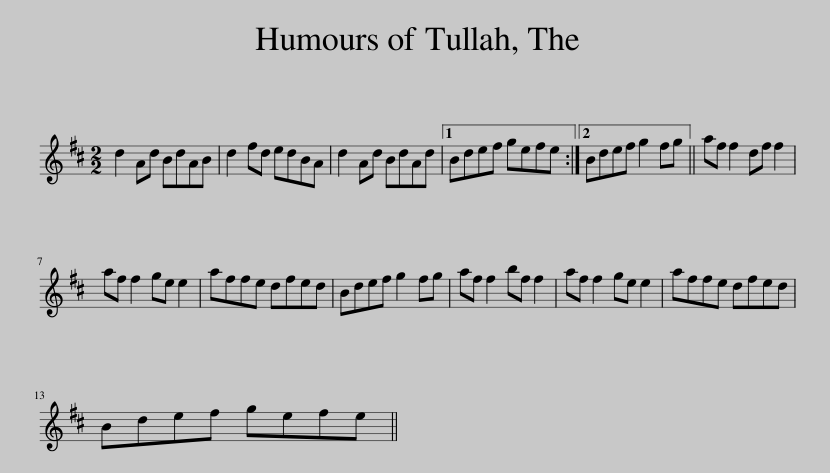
X:1
L:1/8
M:2/2
I:linebreak $
K:D
V:1 treble
V:1
 d2 Ad BdAB | d2 fd edBA | d2 Ad BdAd |1 Bdef gefe :|2 Bdef g2 fg || %5
 af f2 df f2 |$ af f2 ge e2 | affe dfed | Bdef g2 fg | af f2 bf f2 | %10
 af f2 ge e2 | affe dfed |$ Bdef gefe || %13
